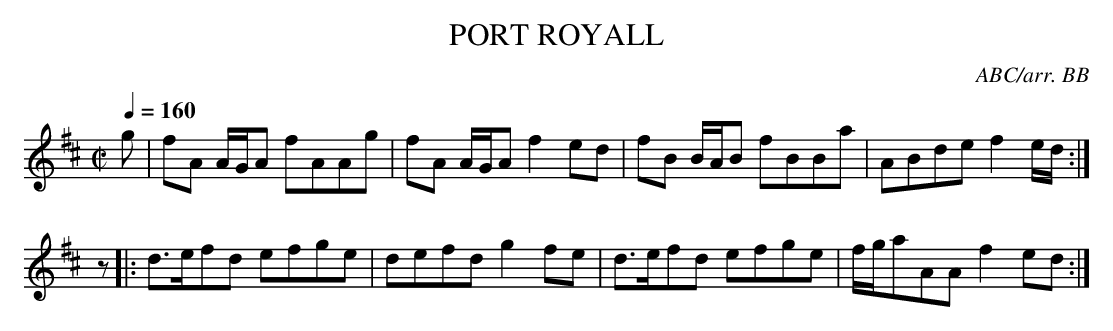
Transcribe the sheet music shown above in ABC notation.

X:1
T:PORT ROYALL
C:ABC/arr. BB
Bush/Longford Spinster"!
M:C|
L:1/8
Q:1/4=160
K:D
g|fA A/G/A fAAg|fA A/G/A f2ed|fB B/A/B fBBa|ABde f2e/d/ :|
z|:d>efd efge|defd g2fe|d>efd efge|f/g/aAA f2ed :|
